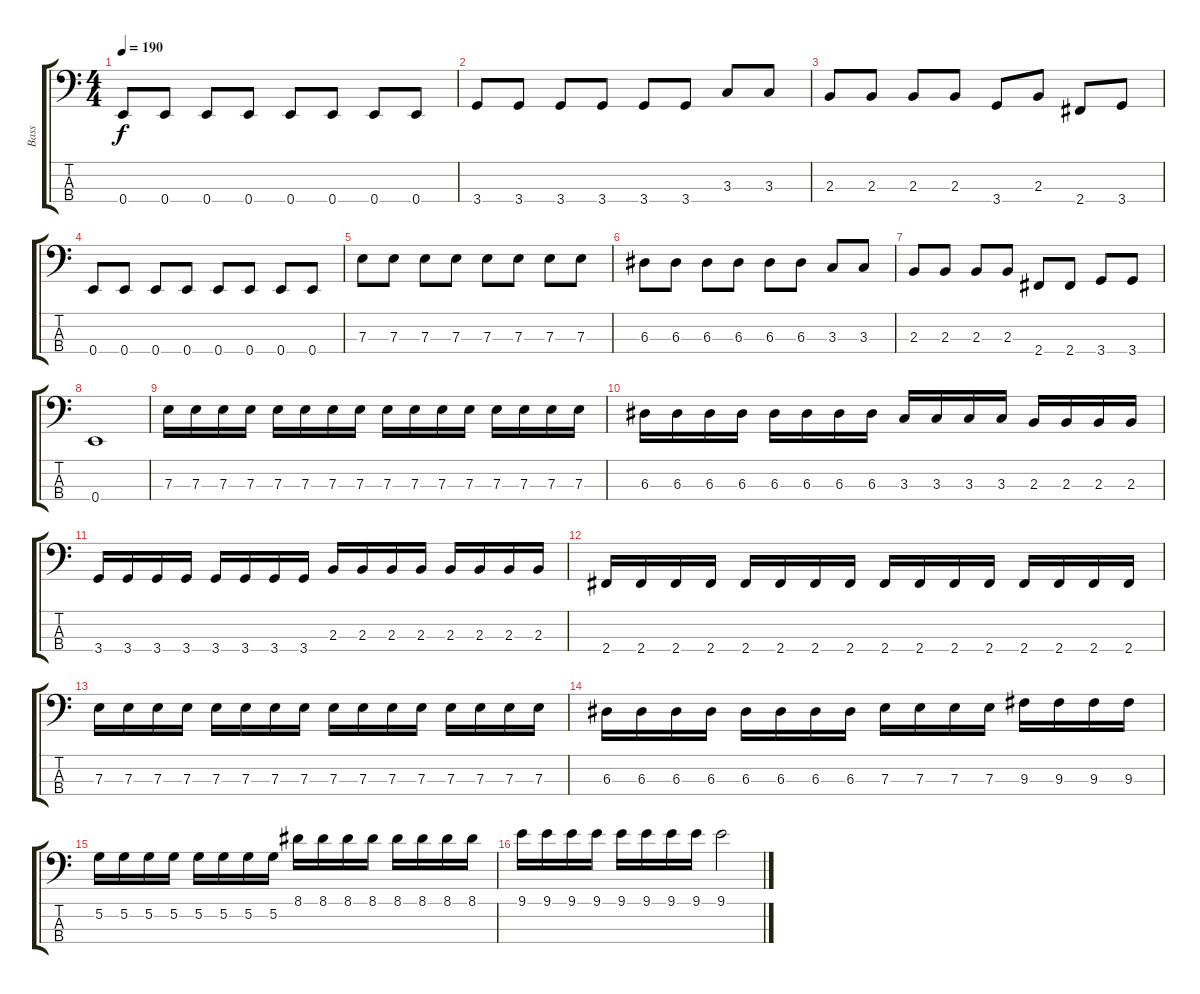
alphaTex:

\track ("Bass" "Bass") {instrument electricbasspick}
\staff {score tabs}
\tuning (G2 D2 A1 E1) {hide}
\ts (4 4)
\tempo 190
\clef f4
\ks c
0.4.8{dy f} 0.4.8 0.4.8 0.4.8 0.4.8 0.4.8 0.4.8 0.4.8 |
3.4.8 3.4.8 3.4.8 3.4.8 3.4.8 3.4.8 3.3.8 3.3.8 |
2.3.8 2.3.8 2.3.8 2.3.8 3.4.8 2.3.8 2.4.8 3.4.8 |
0.4.8 0.4.8 0.4.8 0.4.8 0.4.8 0.4.8 0.4.8 0.4.8 |
7.3.8 7.3.8 7.3.8 7.3.8 7.3.8 7.3.8 7.3.8 7.3.8 |
6.3.8 6.3.8 6.3.8 6.3.8 6.3.8 6.3.8 3.3.8 3.3.8 |
2.3.8 2.3.8 2.3.8 2.3.8 2.4.8 2.4.8 3.4.8 3.4.8 |
0.4.1 |
7.3.16 7.3.16 7.3.16 7.3.16 7.3.16 7.3.16 7.3.16 7.3.16 7.3.16 7.3.16 7.3.16 7.3.16 7.3.16 7.3.16 7.3.16 7.3.16 |
6.3.16 6.3.16 6.3.16 6.3.16 6.3.16 6.3.16 6.3.16 6.3.16 3.3.16 3.3.16 3.3.16 3.3.16 2.3.16 2.3.16 2.3.16 2.3.16 |
3.4.16 3.4.16 3.4.16 3.4.16 3.4.16 3.4.16 3.4.16 3.4.16 2.3.16 2.3.16 2.3.16 2.3.16 2.3.16 2.3.16 2.3.16 2.3.16 |
2.4.16 2.4.16 2.4.16 2.4.16 2.4.16 2.4.16 2.4.16 2.4.16 2.4.16 2.4.16 2.4.16 2.4.16 2.4.16 2.4.16 2.4.16 2.4.16 |
7.3.16 7.3.16 7.3.16 7.3.16 7.3.16 7.3.16 7.3.16 7.3.16 7.3.16 7.3.16 7.3.16 7.3.16 7.3.16 7.3.16 7.3.16 7.3.16 |
6.3.16 6.3.16 6.3.16 6.3.16 6.3.16 6.3.16 6.3.16 6.3.16 7.3.16 7.3.16 7.3.16 7.3.16 9.3.16 9.3.16 9.3.16 9.3.16 |
5.2.16 5.2.16 5.2.16 5.2.16 5.2.16 5.2.16 5.2.16 5.2.16 8.1.16 8.1.16 8.1.16 8.1.16 8.1.16 8.1.16 8.1.16 8.1.16 |
9.1.16 9.1.16 9.1.16 9.1.16 9.1.16 9.1.16 9.1.16 9.1.16 9.1.2
